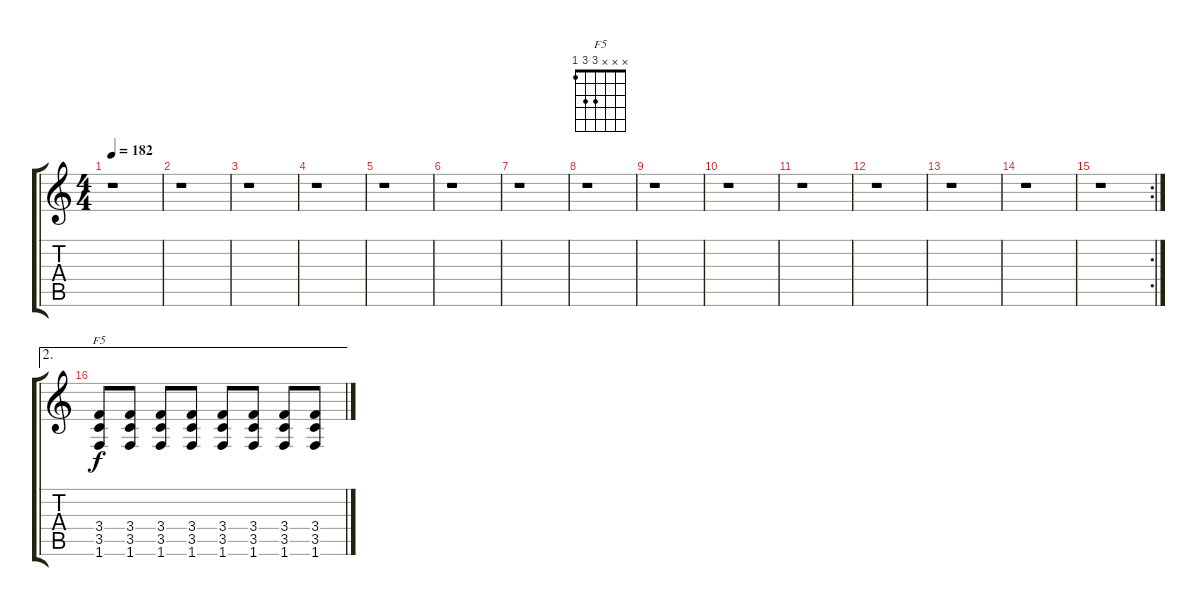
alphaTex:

\track "" {instrument distortionguitar}
\staff {score tabs}
\tuning (E4 B3 G3 D3 A2 E2) {hide}
\chord ("F5" x x x 3 3 1)
\ts (4 4)
\tempo 182
\clef g2
\ks c
r.1{dy f} |
r.1 |
r.1 |
r.1 |
r.1 |
r.1 |
r.1 |
r.1 |
r.1 |
r.1 |
r.1 |
r.1 |
r.1 |
r.1 |
\rc 2
r.1 |
\ae 2
(3.4 3.5 1.6).8{ch "F5"} (3.4 3.5 1.6).8 (3.4 3.5 1.6).8 (3.4 3.5 1.6).8 (3.4 3.5 1.6).8 (3.4 3.5 1.6).8 (3.4 3.5 1.6).8 (3.4 3.5 1.6).8
